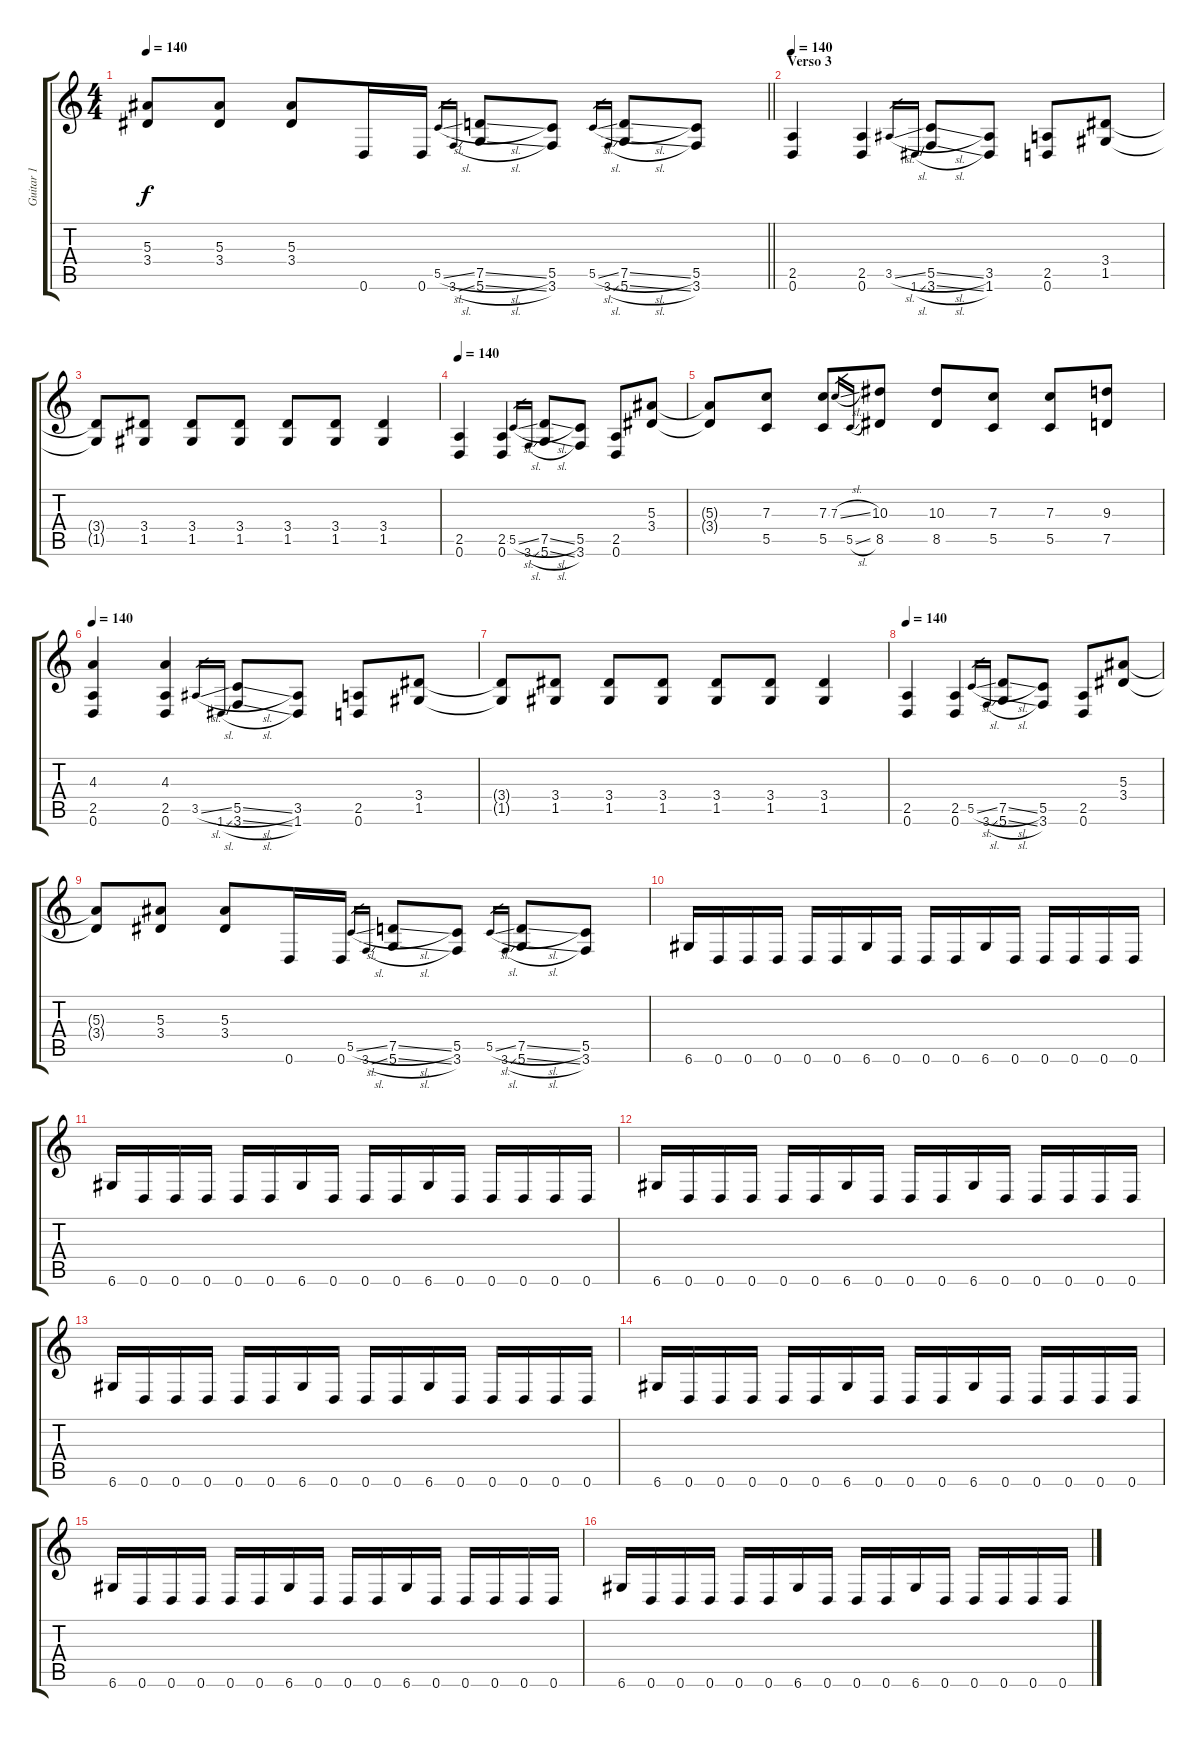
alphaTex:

\track ("Guitar 1" "Guitar 1") {instrument distortionguitar}
\staff {score tabs}
\tuning (D4 A3 F3 C3 G2 D2) {hide}
\ts (4 4)
\tempo 140
\clef g2
\barLineRight lightlight
\ks c
(5.3{t} 3.4{t}).8{dy f} (5.3 3.4).8 (5.3 3.4).8 0.6.16 0.6.16 5.5{sl}.16{gr} 3.6{sl}.16{gr} (7.5{sl} 5.6{sl}).8 (5.5 3.6).8 5.5{sl}.16{gr} 3.6{sl}.16{gr} (7.5{sl} 5.6{sl}).8 (5.5 3.6).8 |
\section ("" "Verso 3")
\tempo 140
(2.5 0.6).4{instrument distortionguitar} (2.5 0.6).4 3.5{sl}.16{gr} 1.6{sl}.16{gr} (5.5{sl} 3.6{sl}).8 (3.5 1.6).8 (2.5 0.6).8 (3.4 1.5).8 |
(3.4{t} 1.5{t}).8 (3.4 1.5).8 (3.4 1.5).8 (3.4 1.5).8 (3.4 1.5).8 (3.4 1.5).8 (3.4 1.5).4 |
\tempo 140
(2.5 0.6).4{instrument distortionguitar} (2.5 0.6).4 5.5{sl}.16{gr} 3.6{sl}.16{gr} (7.5{sl} 5.6{sl}).8 (5.5 3.6).8 (2.5 0.6).8 (5.3 3.4).8 |
(5.3{t} 3.4{t}).8 (7.3 5.5).8 (7.3 5.5).8 7.3{sl}.16{gr} 5.5{sl}.16{gr} (10.3 8.5).8 (10.3 8.5).8 (7.3 5.5).8 (7.3 5.5).8 (9.3 7.5).8 |
\tempo 140
(4.3 2.5 0.6).4{instrument distortionguitar} (4.3 2.5 0.6).4 3.5{sl}.16{gr} 1.6{sl}.16{gr} (5.5{sl} 3.6{sl}).8 (3.5 1.6).8 (2.5 0.6).8 (3.4 1.5).8 |
(3.4{t} 1.5{t}).8 (3.4 1.5).8 (3.4 1.5).8 (3.4 1.5).8 (3.4 1.5).8 (3.4 1.5).8 (3.4 1.5).4 |
\tempo 140
(2.5 0.6).4{instrument distortionguitar} (2.5 0.6).4 5.5{sl}.16{gr} 3.6{sl}.16{gr} (7.5{sl} 5.6{sl}).8 (5.5 3.6).8 (2.5 0.6).8 (5.3 3.4).8 |
(5.3{t} 3.4{t}).8 (5.3 3.4).8 (5.3 3.4).8 0.6.16 0.6.16 5.5{sl}.16{gr} 3.6{sl}.16{gr} (7.5{sl} 5.6{sl}).8 (5.5 3.6).8 5.5{sl}.16{gr} 3.6{sl}.16{gr} (7.5{sl} 5.6{sl}).8 (5.5 3.6).8 |
6.6.16 0.6.16 0.6.16 0.6.16 0.6.16 0.6.16 6.6.16 0.6.16 0.6.16 0.6.16 6.6.16 0.6.16 0.6.16 0.6.16 0.6.16 0.6.16 |
6.6.16 0.6.16 0.6.16 0.6.16 0.6.16 0.6.16 6.6.16 0.6.16 0.6.16 0.6.16 6.6.16 0.6.16 0.6.16 0.6.16 0.6.16 0.6.16 |
6.6.16 0.6.16 0.6.16 0.6.16 0.6.16 0.6.16 6.6.16 0.6.16 0.6.16 0.6.16 6.6.16 0.6.16 0.6.16 0.6.16 0.6.16 0.6.16 |
6.6.16 0.6.16 0.6.16 0.6.16 0.6.16 0.6.16 6.6.16 0.6.16 0.6.16 0.6.16 6.6.16 0.6.16 0.6.16 0.6.16 0.6.16 0.6.16 |
6.6.16 0.6.16 0.6.16 0.6.16 0.6.16 0.6.16 6.6.16 0.6.16 0.6.16 0.6.16 6.6.16 0.6.16 0.6.16 0.6.16 0.6.16 0.6.16 |
6.6.16 0.6.16 0.6.16 0.6.16 0.6.16 0.6.16 6.6.16 0.6.16 0.6.16 0.6.16 6.6.16 0.6.16 0.6.16 0.6.16 0.6.16 0.6.16 |
6.6.16 0.6.16 0.6.16 0.6.16 0.6.16 0.6.16 6.6.16 0.6.16 0.6.16 0.6.16 6.6.16 0.6.16 0.6.16 0.6.16 0.6.16 0.6.16
